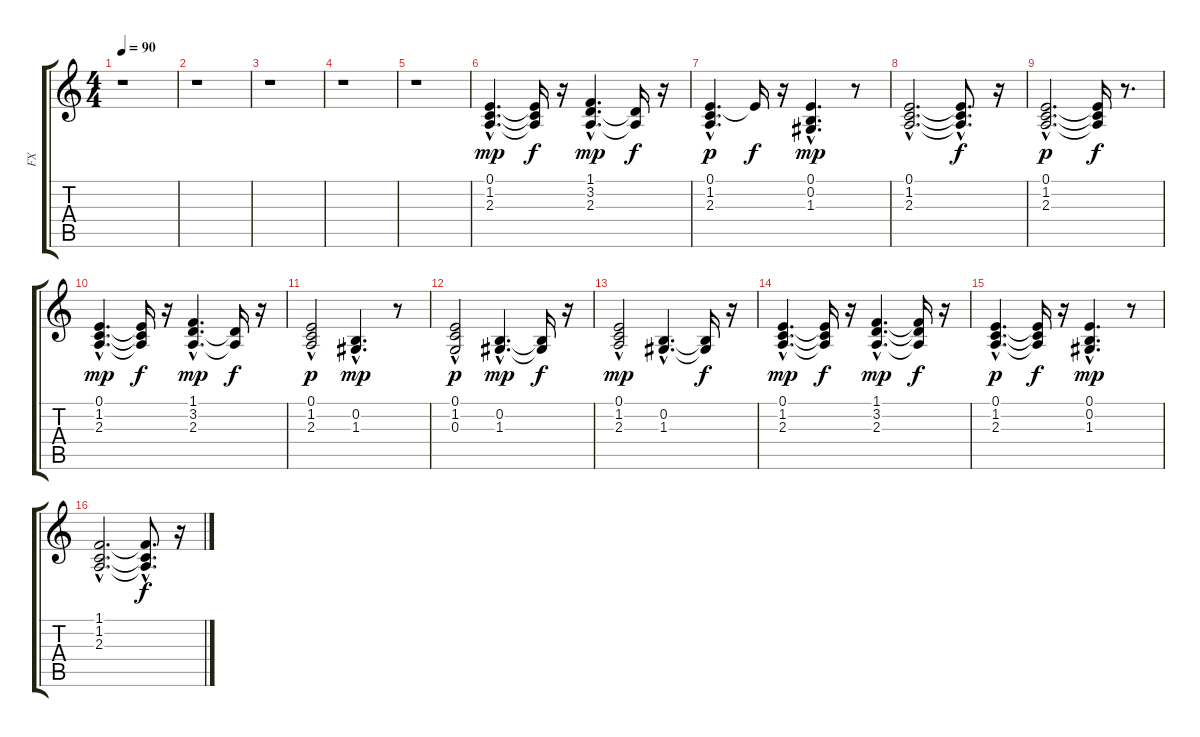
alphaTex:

\track ("FX" "FX") {instrument fx8scifi}
\staff {score tabs}
\tuning (E4 B3 G3 D3 A2 E2) {hide}
\ts (4 4)
\tempo 90
\clef g2
\ks c
r.1{dy mp instrument fx8scifi} |
r.1 |
r.1 |
r.1 |
r.1 |
(0.1{hac} 1.2{hac} 2.3{hac}).4{d} (0.1{t} 1.2{t} 2.3{t}).16{dy f} r.16 (1.1{hac} 3.2{hac} 2.3{hac}).4{d dy mp} (3.2{t} 2.3{t}).16{dy f} r.16 |
(0.1{hac} 1.2{hac} 2.3{hac}).4{d dy p} 0.1{t}.16{dy f} r.16 (0.1{hac} 0.2{hac} 1.3{hac}).4{d dy mp} r.8 |
(0.1{hac} 1.2{hac} 2.3{hac}).2{d} (0.1{hac t} 1.2{hac t} 2.3{hac t}).8{d dy f} r.16 |
(0.1{hac} 1.2{hac} 2.3{hac}).2{d dy p} (0.1{t} 1.2{t} 2.3{t}).16{dy f} r.8{d} |
(0.1{hac} 1.2{hac} 2.3{hac}).4{d dy mp} (0.1{t} 1.2{t} 2.3{t}).16{dy f} r.16 (1.1{hac} 3.2{hac} 2.3{hac}).4{d dy mp} (3.2{t} 2.3{t}).16{dy f} r.16 |
(0.1{hac} 1.2{hac} 2.3{hac}).2{dy p} (0.2{hac} 1.3{hac}).4{d dy mp} r.8 |
(0.1{hac} 1.2{hac} 0.3{hac}).2{dy p} (0.2{hac} 1.3{hac}).4{d dy mp} (0.2{t} 1.3{t}).16{dy f} r.16 |
(0.1{hac} 1.2{hac} 2.3{hac}).2{dy mp} (0.2{hac} 1.3{hac}).4{d} (0.2{t} 1.3{t}).16{dy f} r.16 |
(0.1{hac} 1.2{hac} 2.3{hac}).4{d dy mp} (0.1{t} 1.2{t} 2.3{t}).16{dy f} r.16 (1.1{hac} 3.2{hac} 2.3{hac}).4{d dy mp} (1.1{t} 3.2{t} 2.3{t}).16{dy f} r.16 |
(0.1{hac} 1.2{hac} 2.3{hac}).4{d dy p} (0.1{t} 1.2{t} 2.3{t}).16{dy f} r.16 (0.1{hac} 0.2{hac} 1.3{hac}).4{d dy mp} r.8 |
(1.1{hac} 1.2{hac} 2.3{hac}).2{d} (1.1{hac t} 1.2{hac t} 2.3{hac t}).8{d dy f} r.16
